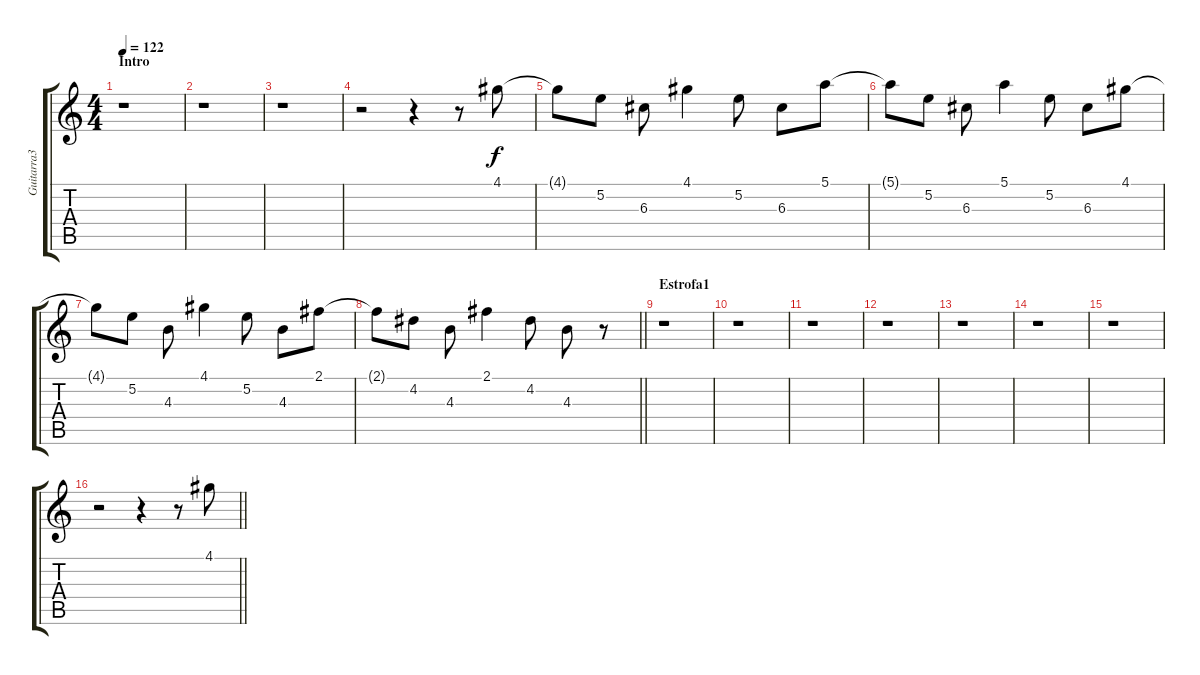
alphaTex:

\track ("Guitarra3" "Guitarra3") {instrument acousticguitarnylon}
\staff {score tabs}
\tuning (E4 B3 G3 D3 A2 E2) {hide}
\ts (4 4)
\section ("" "Intro")
\tempo 122
\clef g2
\ks c
r.1{dy f instrument acousticguitarnylon} |
r.1 |
r.1 |
r.2 r.4 r.8 4.1.8 |
4.1{t}.8 5.2.8 6.3.8 4.1.4 5.2.8 6.3.8 5.1.8 |
5.1{t}.8 5.2.8 6.3.8 5.1.4 5.2.8 6.3.8 4.1.8 |
4.1{t}.8 5.2.8 4.3.8 4.1.4 5.2.8 4.3.8 2.1.8 |
\barLineRight lightlight
2.1{t}.8 4.2.8 4.3.8 2.1.4 4.2.8 4.3.8 r.8 |
\section ("" "Estrofa1")
r.1 |
r.1 |
r.1 |
r.1 |
r.1 |
r.1 |
r.1 |
\barLineRight lightlight
r.2 r.4 r.8 4.1.8
